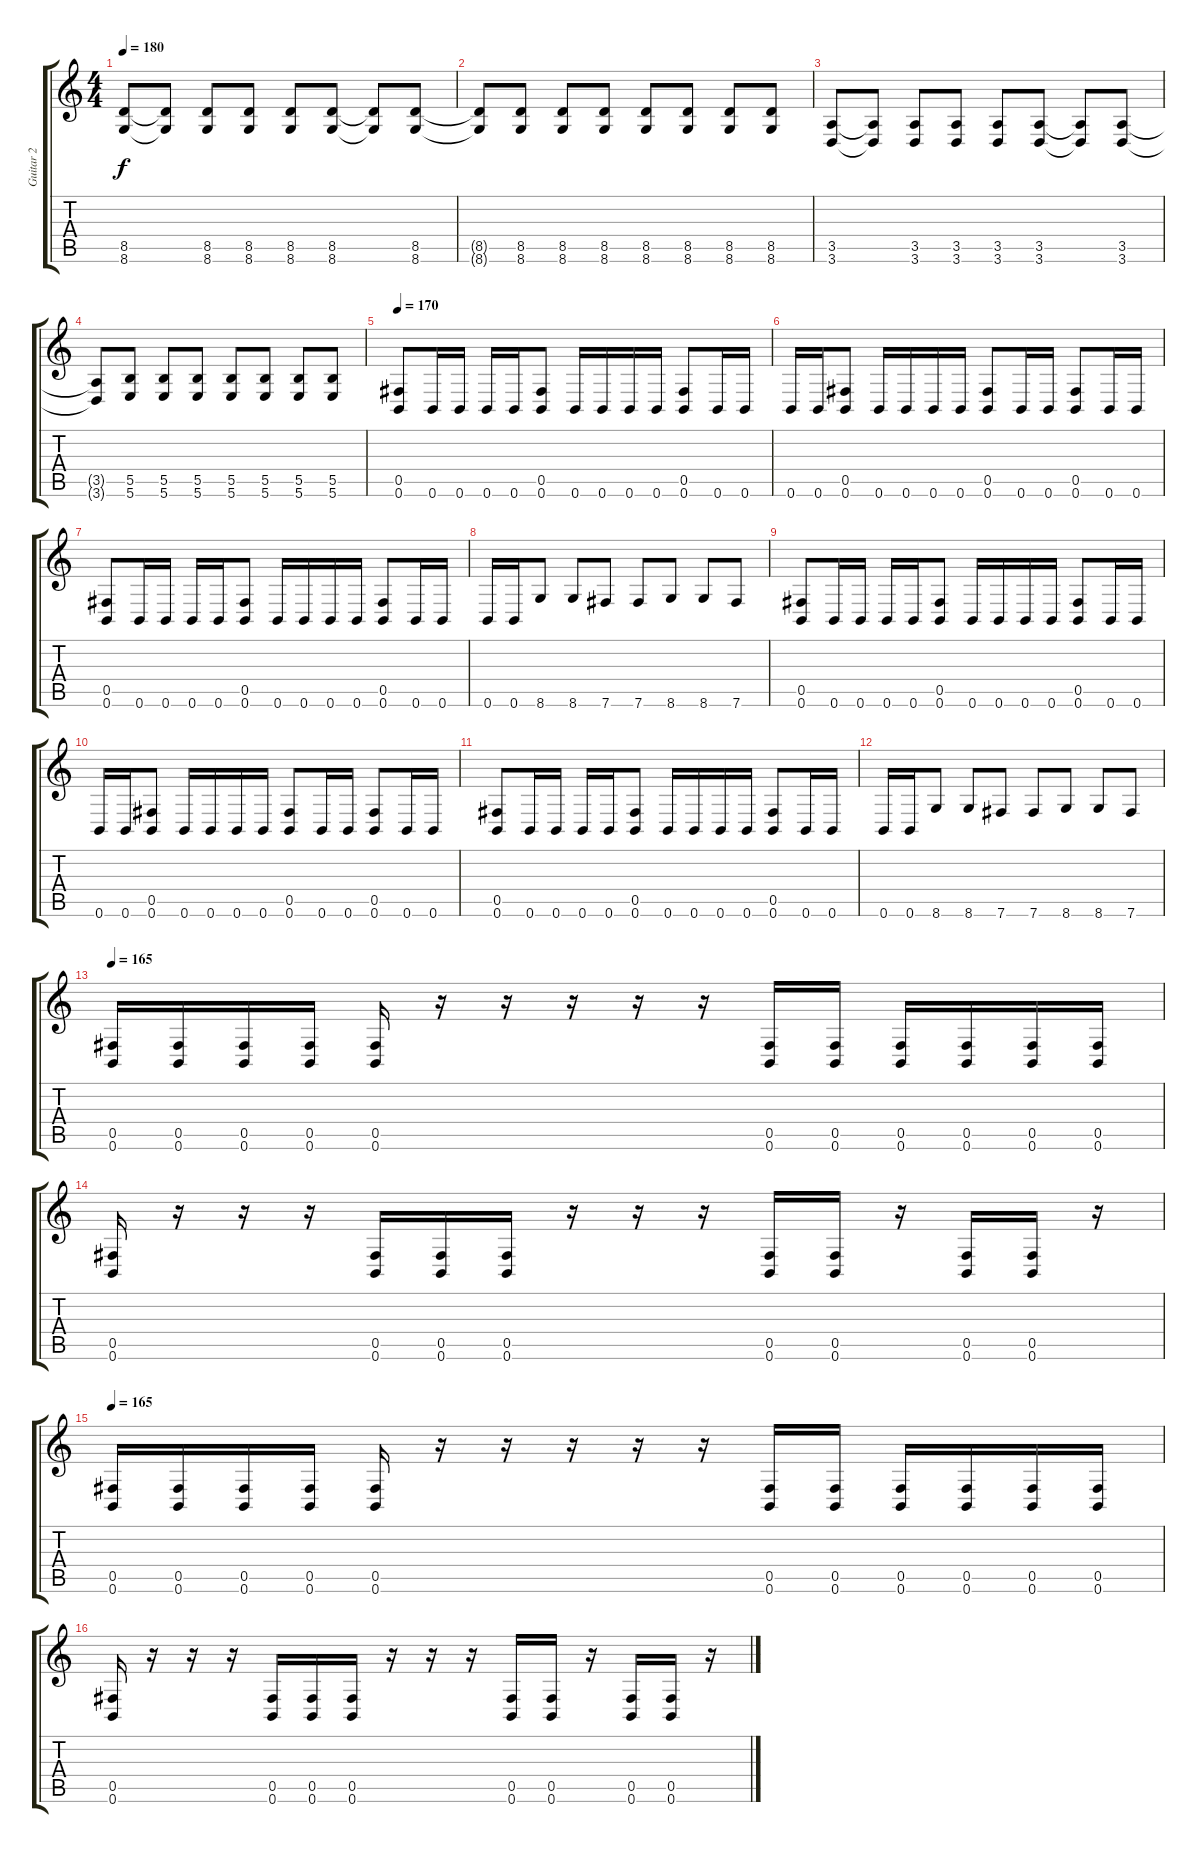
\track ("Guitar 2" "Guitar 2") {instrument distortionguitar}
\staff {score tabs}
\tuning (Db4 Ab3 E3 B2 Gb2 B1) {hide}
\ts (4 4)
\tempo 180
\clef g2
\ks c
(8.5 8.6).8{dy f} (8.5{t} 8.6{t}).8 (8.5 8.6).8 (8.5 8.6).8 (8.5 8.6).8 (8.5 8.6).8 (8.5{t} 8.6{t}).8 (8.5 8.6).8 |
(8.5{t} 8.6{t}).8 (8.5 8.6).8 (8.5 8.6).8 (8.5 8.6).8 (8.5 8.6).8 (8.5 8.6).8 (8.5 8.6).8 (8.5 8.6).8 |
(3.5 3.6).8 (3.5{t} 3.6{t}).8 (3.5 3.6).8 (3.5 3.6).8 (3.5 3.6).8 (3.5 3.6).8 (3.5{t} 3.6{t}).8 (3.5 3.6).8 |
(3.5{t} 3.6{t}).8 (5.5 5.6).8 (5.5 5.6).8 (5.5 5.6).8 (5.5 5.6).8 (5.5 5.6).8 (5.5 5.6).8 (5.5 5.6).8 |
\tempo 170
(0.5 0.6).8 0.6.16 0.6.16 0.6.16 0.6.16 (0.5 0.6).8 0.6.16 0.6.16 0.6.16 0.6.16 (0.5 0.6).8 0.6.16 0.6.16 |
0.6.16 0.6.16 (0.5 0.6).8 0.6.16 0.6.16 0.6.16 0.6.16 (0.5 0.6).8 0.6.16 0.6.16 (0.5 0.6).8 0.6.16 0.6.16 |
(0.5 0.6).8 0.6.16 0.6.16 0.6.16 0.6.16 (0.5 0.6).8 0.6.16 0.6.16 0.6.16 0.6.16 (0.5 0.6).8 0.6.16 0.6.16 |
0.6.16 0.6.16 8.6.8 8.6.8 7.6.8 7.6.8 8.6.8 8.6.8 7.6.8 |
(0.5 0.6).8 0.6.16 0.6.16 0.6.16 0.6.16 (0.5 0.6).8 0.6.16 0.6.16 0.6.16 0.6.16 (0.5 0.6).8 0.6.16 0.6.16 |
0.6.16 0.6.16 (0.5 0.6).8 0.6.16 0.6.16 0.6.16 0.6.16 (0.5 0.6).8 0.6.16 0.6.16 (0.5 0.6).8 0.6.16 0.6.16 |
(0.5 0.6).8 0.6.16 0.6.16 0.6.16 0.6.16 (0.5 0.6).8 0.6.16 0.6.16 0.6.16 0.6.16 (0.5 0.6).8 0.6.16 0.6.16 |
0.6.16 0.6.16 8.6.8 8.6.8 7.6.8 7.6.8 8.6.8 8.6.8 7.6.8 |
\tempo 165
(0.5 0.6).16 (0.5 0.6).16 (0.5 0.6).16 (0.5 0.6).16 (0.5 0.6).16 r.16 r.16 r.16 r.16 r.16 (0.5 0.6).16 (0.5 0.6).16 (0.5 0.6).16 (0.5 0.6).16 (0.5 0.6).16 (0.5 0.6).16 |
(0.5 0.6).16 r.16 r.16 r.16 (0.5 0.6).16 (0.5 0.6).16 (0.5 0.6).16 r.16 r.16 r.16 (0.5 0.6).16 (0.5 0.6).16 r.16 (0.5 0.6).16 (0.5 0.6).16 r.16 |
\tempo 165
(0.5 0.6).16 (0.5 0.6).16 (0.5 0.6).16 (0.5 0.6).16 (0.5 0.6).16 r.16 r.16 r.16 r.16 r.16 (0.5 0.6).16 (0.5 0.6).16 (0.5 0.6).16 (0.5 0.6).16 (0.5 0.6).16 (0.5 0.6).16 |
(0.5 0.6).16 r.16 r.16 r.16 (0.5 0.6).16 (0.5 0.6).16 (0.5 0.6).16 r.16 r.16 r.16 (0.5 0.6).16 (0.5 0.6).16 r.16 (0.5 0.6).16 (0.5 0.6).16 r.16
